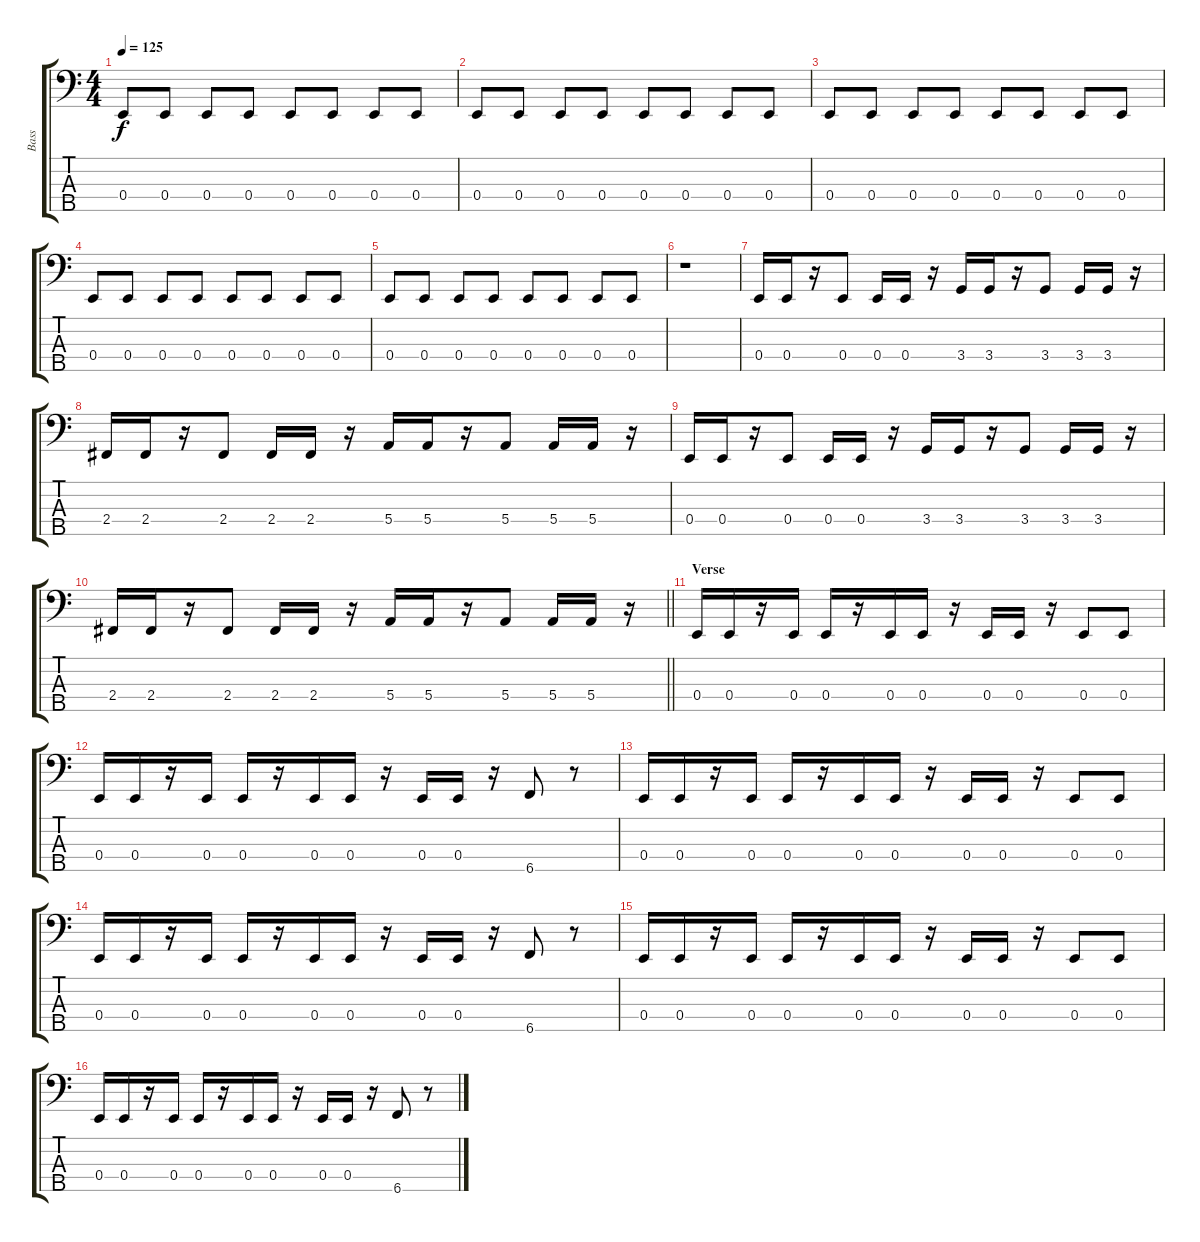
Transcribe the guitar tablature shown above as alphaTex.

\track ("Bass" "Bass") {instrument electricbassfinger}
\staff {score tabs}
\tuning (G2 D2 A1 E1 B0) {hide}
\ts (4 4)
\tempo 125
\clef f4
\ks c
0.4.8{dy f} 0.4.8 0.4.8 0.4.8 0.4.8 0.4.8 0.4.8 0.4.8 |
0.4.8 0.4.8 0.4.8 0.4.8 0.4.8 0.4.8 0.4.8 0.4.8 |
0.4.8 0.4.8 0.4.8 0.4.8 0.4.8 0.4.8 0.4.8 0.4.8 |
0.4.8 0.4.8 0.4.8 0.4.8 0.4.8 0.4.8 0.4.8 0.4.8 |
0.4.8 0.4.8 0.4.8 0.4.8 0.4.8 0.4.8 0.4.8 0.4.8 |
r.1 |
0.4.16 0.4.16 r.16 0.4.8 0.4.16 0.4.16 r.16 3.4.16 3.4.16 r.16 3.4.8 3.4.16 3.4.16 r.16 |
2.4.16 2.4.16 r.16 2.4.8 2.4.16 2.4.16 r.16 5.4.16 5.4.16 r.16 5.4.8 5.4.16 5.4.16 r.16 |
0.4.16 0.4.16 r.16 0.4.8 0.4.16 0.4.16 r.16 3.4.16 3.4.16 r.16 3.4.8 3.4.16 3.4.16 r.16 |
\barLineRight lightlight
2.4.16 2.4.16 r.16 2.4.8 2.4.16 2.4.16 r.16 5.4.16 5.4.16 r.16 5.4.8 5.4.16 5.4.16 r.16 |
\section ("" "Verse")
0.4.16 0.4.16 r.16 0.4.16 0.4.16 r.16 0.4.16 0.4.16 r.16 0.4.16 0.4.16 r.16 0.4.8 0.4.8 |
0.4.16 0.4.16 r.16 0.4.16 0.4.16 r.16 0.4.16 0.4.16 r.16 0.4.16 0.4.16 r.16 6.5.8 r.8 |
0.4.16 0.4.16 r.16 0.4.16 0.4.16 r.16 0.4.16 0.4.16 r.16 0.4.16 0.4.16 r.16 0.4.8 0.4.8 |
0.4.16 0.4.16 r.16 0.4.16 0.4.16 r.16 0.4.16 0.4.16 r.16 0.4.16 0.4.16 r.16 6.5.8 r.8 |
0.4.16 0.4.16 r.16 0.4.16 0.4.16 r.16 0.4.16 0.4.16 r.16 0.4.16 0.4.16 r.16 0.4.8 0.4.8 |
0.4.16 0.4.16 r.16 0.4.16 0.4.16 r.16 0.4.16 0.4.16 r.16 0.4.16 0.4.16 r.16 6.5.8 r.8
